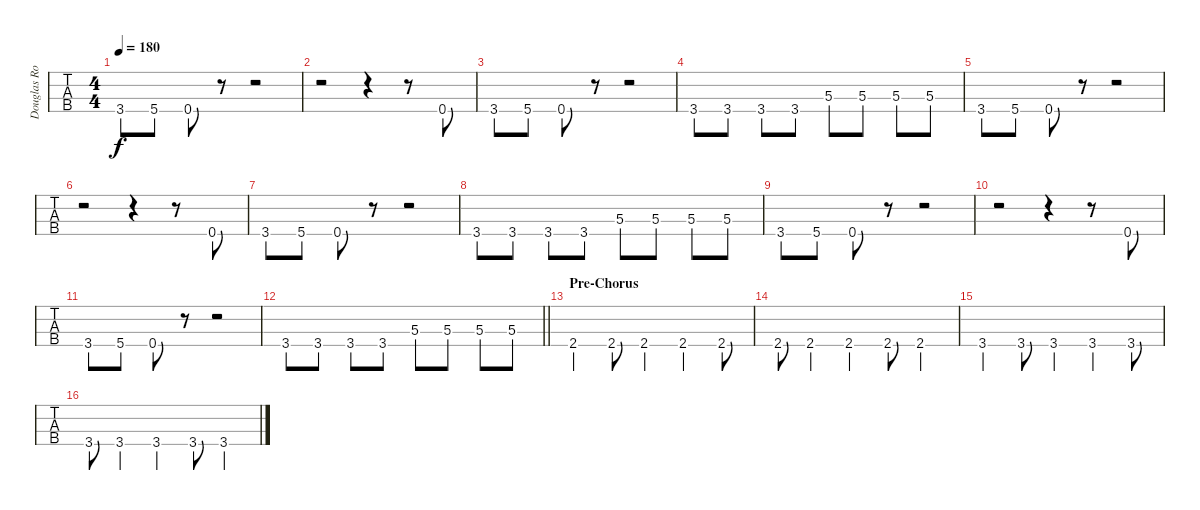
\track ("Douglas Robb (Bass)" "Douglas Ro") {instrument electricbassfinger}
\staff {tabs}
\tuning (G2 D2 A1 E1) {hide}
\ts (4 4)
\tempo 180
\clef f4
\ks c
3.4.8{dy f} 5.4.8 0.4.8 r.8 r.2 |
r.2 r.4 r.8 0.4.8 |
3.4.8 5.4.8 0.4.8 r.8 r.2 |
3.4.8 3.4.8 3.4.8 3.4.8 5.3.8 5.3.8 5.3.8 5.3.8 |
3.4.8 5.4.8 0.4.8 r.8 r.2 |
r.2 r.4 r.8 0.4.8 |
3.4.8 5.4.8 0.4.8 r.8 r.2 |
3.4.8 3.4.8 3.4.8 3.4.8 5.3.8 5.3.8 5.3.8 5.3.8 |
3.4.8 5.4.8 0.4.8 r.8 r.2 |
r.2 r.4 r.8 0.4.8 |
3.4.8 5.4.8 0.4.8 r.8 r.2 |
\barLineRight lightlight
3.4.8 3.4.8 3.4.8 3.4.8 5.3.8 5.3.8 5.3.8 5.3.8 |
\section ("" "Pre-Chorus")
2.4.4 2.4.8 2.4.4 2.4.4 2.4.8 |
2.4.8 2.4.4 2.4.4 2.4.8 2.4.4 |
3.4.4 3.4.8 3.4.4 3.4.4 3.4.8 |
3.4.8 3.4.4 3.4.4 3.4.8 3.4.4
